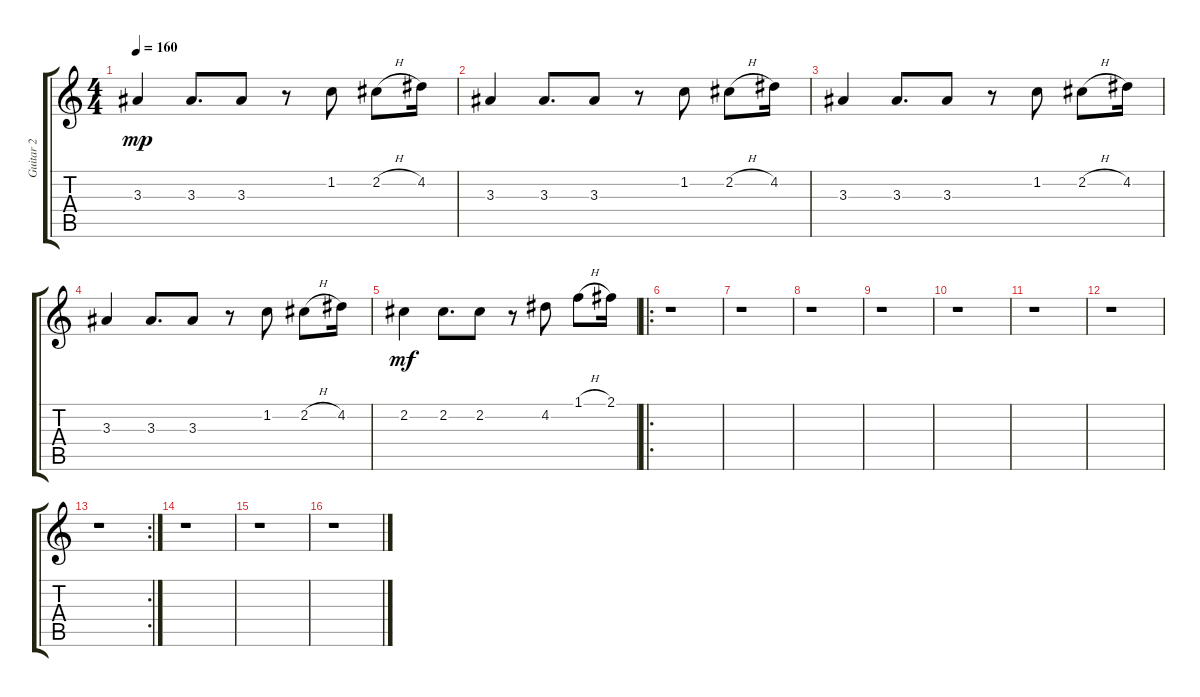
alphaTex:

\track ("Guitar 2" "Guitar 2") {instrument acousticguitarnylon}
\staff {score tabs}
\tuning (E4 B3 G3 D3 A2 E2) {hide}
\ts (4 4)
\tempo 160
\clef g2
\ks c
3.3.4{dy mp} 3.3.8{d} 3.3.8 r.8 1.2.8 2.2{h}.8 4.2.16 |
3.3.4 3.3.8{d} 3.3.8 r.8 1.2.8 2.2{h}.8 4.2.16 |
3.3.4 3.3.8{d} 3.3.8 r.8 1.2.8 2.2{h}.8 4.2.16 |
3.3.4 3.3.8{d} 3.3.8 r.8 1.2.8 2.2{h}.8 4.2.16 |
2.2.4{dy mf} 2.2.8{d} 2.2.8 r.8 4.2.8 1.1{h}.8 2.1.16 |
\ro
r.1 |
r.1 |
r.1 |
r.1 |
r.1 |
r.1 |
r.1 |
\rc 2
r.1 |
r.1 |
r.1 |
r.1
